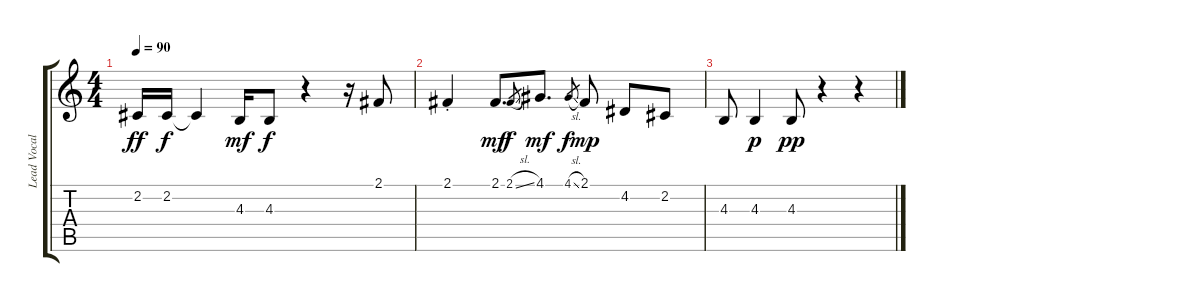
\track ("Lead Vocal" "Lead Vocal") {instrument tenorsax}
\staff {score tabs}
\tuning (E4 B3 G3 D3 A2 E2) {hide}
\ts (4 4)
\tempo 90
\clef g2
\ks c
2.2.16{dy ff} 2.2.16{dy f} 2.2{t}.4 4.3.16{dy mf} 4.3.8{dy f} r.4 r.16 2.1.8 |
2.1{st}.4 2.1.8{d dy mf} 2.1{sl}.8{gr dy f} 4.1.8{d dy mf} 4.1{sl}.8{gr dy f} 2.1.8{dy mp} 4.2.8 2.2.8 |
4.3.8 4.3.4{dy p} 4.3.8{dy pp} r.4 r.4
